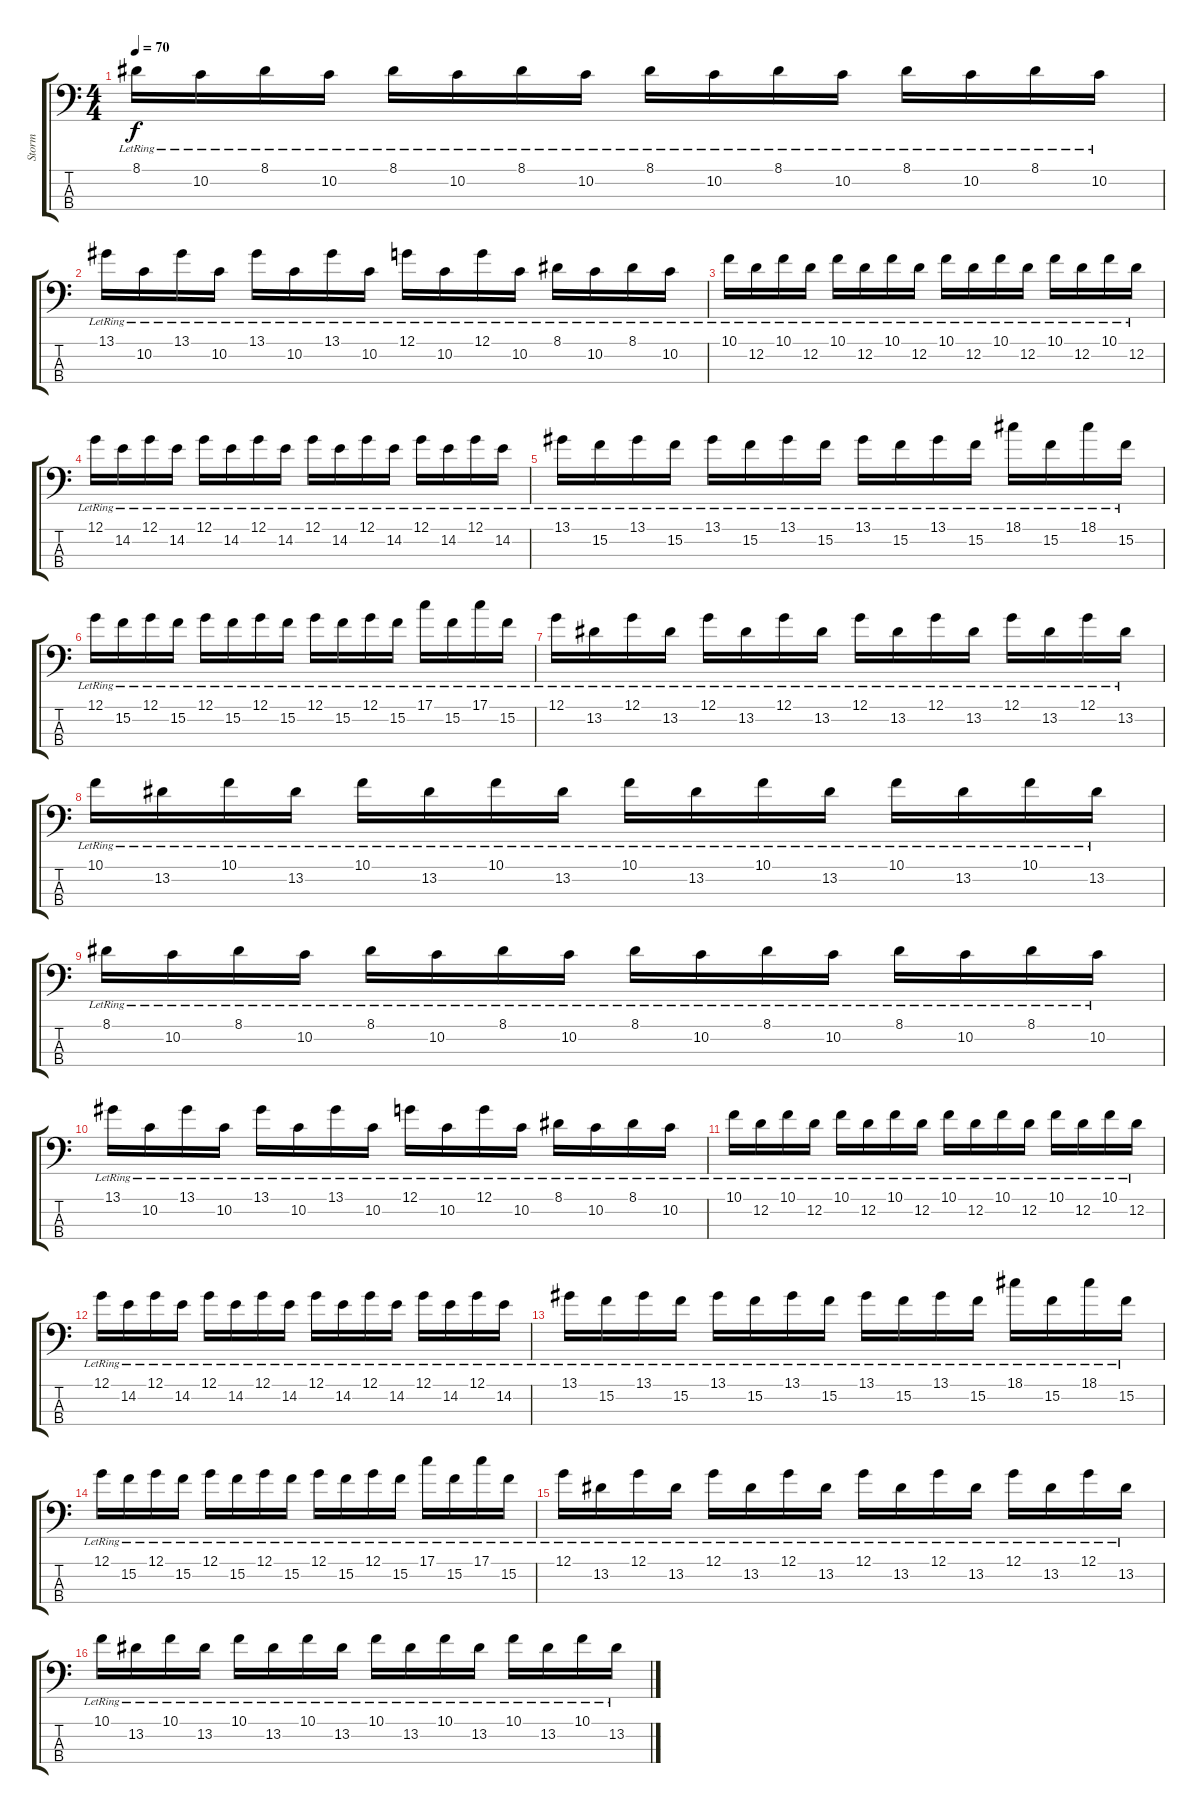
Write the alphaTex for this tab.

\track ("Storm" "Storm") {instrument electricbasspick}
\staff {score tabs}
\tuning (G2 D2 A1 E1) {hide}
\ts (4 4)
\tempo 70
\clef f4
\ks c
8.1{lr}.16{dy f} 10.2{lr}.16 8.1{lr}.16 10.2{lr}.16 8.1{lr}.16 10.2{lr}.16 8.1{lr}.16 10.2{lr}.16 8.1{lr}.16 10.2{lr}.16 8.1{lr}.16 10.2{lr}.16 8.1{lr}.16 10.2{lr}.16 8.1{lr}.16 10.2{lr}.16 |
13.1{lr}.16 10.2{lr}.16 13.1{lr}.16 10.2{lr}.16 13.1{lr}.16 10.2{lr}.16 13.1{lr}.16 10.2{lr}.16 12.1{lr}.16 10.2{lr}.16 12.1{lr}.16 10.2{lr}.16 8.1{lr}.16 10.2{lr}.16 8.1{lr}.16 10.2{lr}.16 |
10.1{lr}.16 12.2{lr}.16 10.1{lr}.16 12.2{lr}.16 10.1{lr}.16 12.2{lr}.16 10.1{lr}.16 12.2{lr}.16 10.1{lr}.16 12.2{lr}.16 10.1{lr}.16 12.2{lr}.16 10.1{lr}.16 12.2{lr}.16 10.1{lr}.16 12.2{lr}.16 |
12.1{lr}.16 14.2{lr}.16 12.1{lr}.16 14.2{lr}.16 12.1{lr}.16 14.2{lr}.16 12.1{lr}.16 14.2{lr}.16 12.1{lr}.16 14.2{lr}.16 12.1{lr}.16 14.2{lr}.16 12.1{lr}.16 14.2{lr}.16 12.1{lr}.16 14.2{lr}.16 |
13.1{lr}.16 15.2{lr}.16 13.1{lr}.16 15.2{lr}.16 13.1{lr}.16 15.2{lr}.16 13.1{lr}.16 15.2{lr}.16 13.1{lr}.16 15.2{lr}.16 13.1{lr}.16 15.2{lr}.16 18.1{lr}.16 15.2{lr}.16 18.1{lr}.16 15.2{lr}.16 |
12.1{lr}.16 15.2{lr}.16 12.1{lr}.16 15.2{lr}.16 12.1{lr}.16 15.2{lr}.16 12.1{lr}.16 15.2{lr}.16 12.1{lr}.16 15.2{lr}.16 12.1{lr}.16 15.2{lr}.16 17.1{lr}.16 15.2{lr}.16 17.1{lr}.16 15.2{lr}.16 |
12.1{lr}.16 13.2{lr}.16 12.1{lr}.16 13.2{lr}.16 12.1{lr}.16 13.2{lr}.16 12.1{lr}.16 13.2{lr}.16 12.1{lr}.16 13.2{lr}.16 12.1{lr}.16 13.2{lr}.16 12.1{lr}.16 13.2{lr}.16 12.1{lr}.16 13.2{lr}.16 |
10.1{lr}.16 13.2{lr}.16 10.1{lr}.16 13.2{lr}.16 10.1{lr}.16 13.2{lr}.16 10.1{lr}.16 13.2{lr}.16 10.1{lr}.16 13.2{lr}.16 10.1{lr}.16 13.2{lr}.16 10.1{lr}.16 13.2{lr}.16 10.1{lr}.16 13.2{lr}.16 |
8.1{lr}.16 10.2{lr}.16 8.1{lr}.16 10.2{lr}.16 8.1{lr}.16 10.2{lr}.16 8.1{lr}.16 10.2{lr}.16 8.1{lr}.16 10.2{lr}.16 8.1{lr}.16 10.2{lr}.16 8.1{lr}.16 10.2{lr}.16 8.1{lr}.16 10.2{lr}.16 |
13.1{lr}.16 10.2{lr}.16 13.1{lr}.16 10.2{lr}.16 13.1{lr}.16 10.2{lr}.16 13.1{lr}.16 10.2{lr}.16 12.1{lr}.16 10.2{lr}.16 12.1{lr}.16 10.2{lr}.16 8.1{lr}.16 10.2{lr}.16 8.1{lr}.16 10.2{lr}.16 |
10.1{lr}.16 12.2{lr}.16 10.1{lr}.16 12.2{lr}.16 10.1{lr}.16 12.2{lr}.16 10.1{lr}.16 12.2{lr}.16 10.1{lr}.16 12.2{lr}.16 10.1{lr}.16 12.2{lr}.16 10.1{lr}.16 12.2{lr}.16 10.1{lr}.16 12.2{lr}.16 |
12.1{lr}.16 14.2{lr}.16 12.1{lr}.16 14.2{lr}.16 12.1{lr}.16 14.2{lr}.16 12.1{lr}.16 14.2{lr}.16 12.1{lr}.16 14.2{lr}.16 12.1{lr}.16 14.2{lr}.16 12.1{lr}.16 14.2{lr}.16 12.1{lr}.16 14.2{lr}.16 |
13.1{lr}.16 15.2{lr}.16 13.1{lr}.16 15.2{lr}.16 13.1{lr}.16 15.2{lr}.16 13.1{lr}.16 15.2{lr}.16 13.1{lr}.16 15.2{lr}.16 13.1{lr}.16 15.2{lr}.16 18.1{lr}.16 15.2{lr}.16 18.1{lr}.16 15.2{lr}.16 |
12.1{lr}.16 15.2{lr}.16 12.1{lr}.16 15.2{lr}.16 12.1{lr}.16 15.2{lr}.16 12.1{lr}.16 15.2{lr}.16 12.1{lr}.16 15.2{lr}.16 12.1{lr}.16 15.2{lr}.16 17.1{lr}.16 15.2{lr}.16 17.1{lr}.16 15.2{lr}.16 |
12.1{lr}.16 13.2{lr}.16 12.1{lr}.16 13.2{lr}.16 12.1{lr}.16 13.2{lr}.16 12.1{lr}.16 13.2{lr}.16 12.1{lr}.16 13.2{lr}.16 12.1{lr}.16 13.2{lr}.16 12.1{lr}.16 13.2{lr}.16 12.1{lr}.16 13.2{lr}.16 |
10.1{lr}.16 13.2{lr}.16 10.1{lr}.16 13.2{lr}.16 10.1{lr}.16 13.2{lr}.16 10.1{lr}.16 13.2{lr}.16 10.1{lr}.16 13.2{lr}.16 10.1{lr}.16 13.2{lr}.16 10.1{lr}.16 13.2{lr}.16 10.1{lr}.16 13.2{lr}.16
